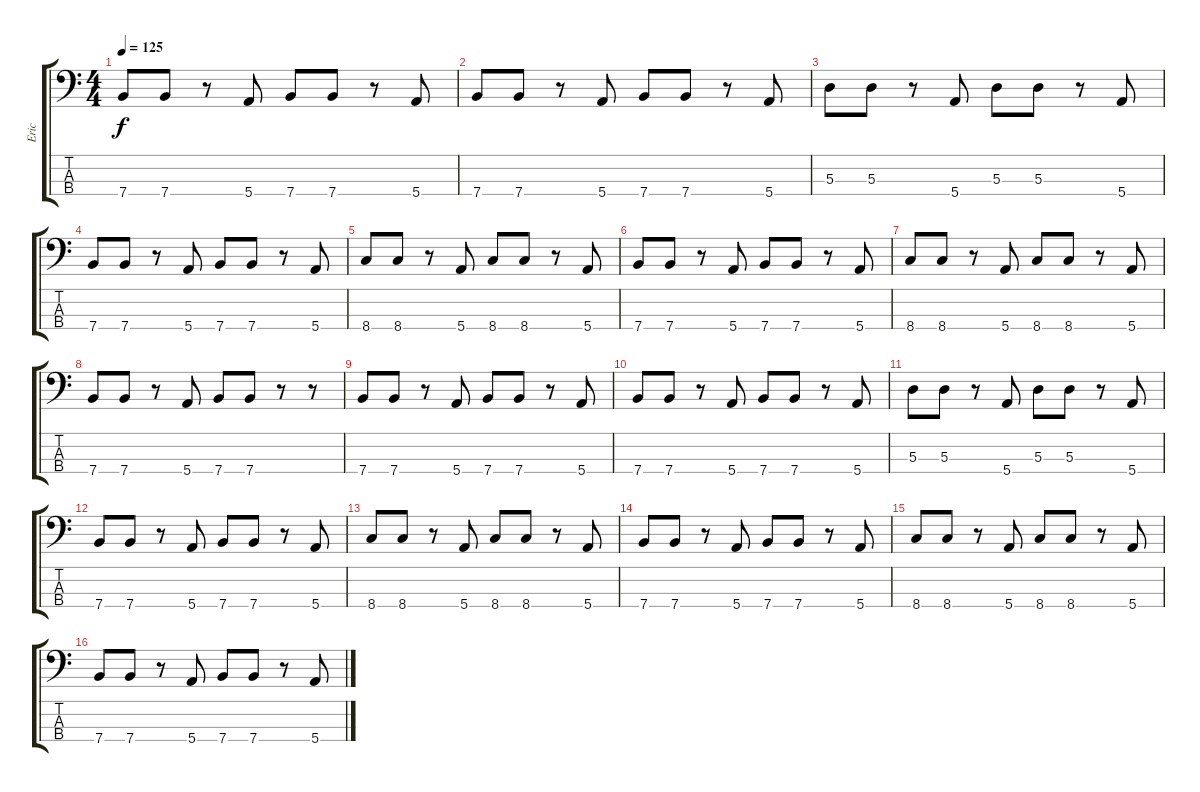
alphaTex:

\track ("Eric" "Eric") {instrument electricbasspick}
\staff {score tabs}
\tuning (G2 D2 A1 E1) {hide}
\ts (4 4)
\tempo 125
\clef f4
\ks c
7.4.8{dy f} 7.4.8 r.8 5.4.8 7.4.8 7.4.8 r.8 5.4.8 |
7.4.8 7.4.8 r.8 5.4.8 7.4.8 7.4.8 r.8 5.4.8 |
5.3.8 5.3.8 r.8 5.4.8 5.3.8 5.3.8 r.8 5.4.8 |
7.4.8 7.4.8 r.8 5.4.8 7.4.8 7.4.8 r.8 5.4.8 |
8.4.8 8.4.8 r.8 5.4.8 8.4.8 8.4.8 r.8 5.4.8 |
7.4.8 7.4.8 r.8 5.4.8 7.4.8 7.4.8 r.8 5.4.8 |
8.4.8 8.4.8 r.8 5.4.8 8.4.8 8.4.8 r.8 5.4.8 |
7.4.8 7.4.8 r.8 5.4.8 7.4.8 7.4.8 r.8 r.8 |
7.4.8 7.4.8 r.8 5.4.8 7.4.8 7.4.8 r.8 5.4.8 |
7.4.8 7.4.8 r.8 5.4.8 7.4.8 7.4.8 r.8 5.4.8 |
5.3.8 5.3.8 r.8 5.4.8 5.3.8 5.3.8 r.8 5.4.8 |
7.4.8 7.4.8 r.8 5.4.8 7.4.8 7.4.8 r.8 5.4.8 |
8.4.8 8.4.8 r.8 5.4.8 8.4.8 8.4.8 r.8 5.4.8 |
7.4.8 7.4.8 r.8 5.4.8 7.4.8 7.4.8 r.8 5.4.8 |
8.4.8 8.4.8 r.8 5.4.8 8.4.8 8.4.8 r.8 5.4.8 |
7.4.8 7.4.8 r.8 5.4.8 7.4.8 7.4.8 r.8 5.4.8
